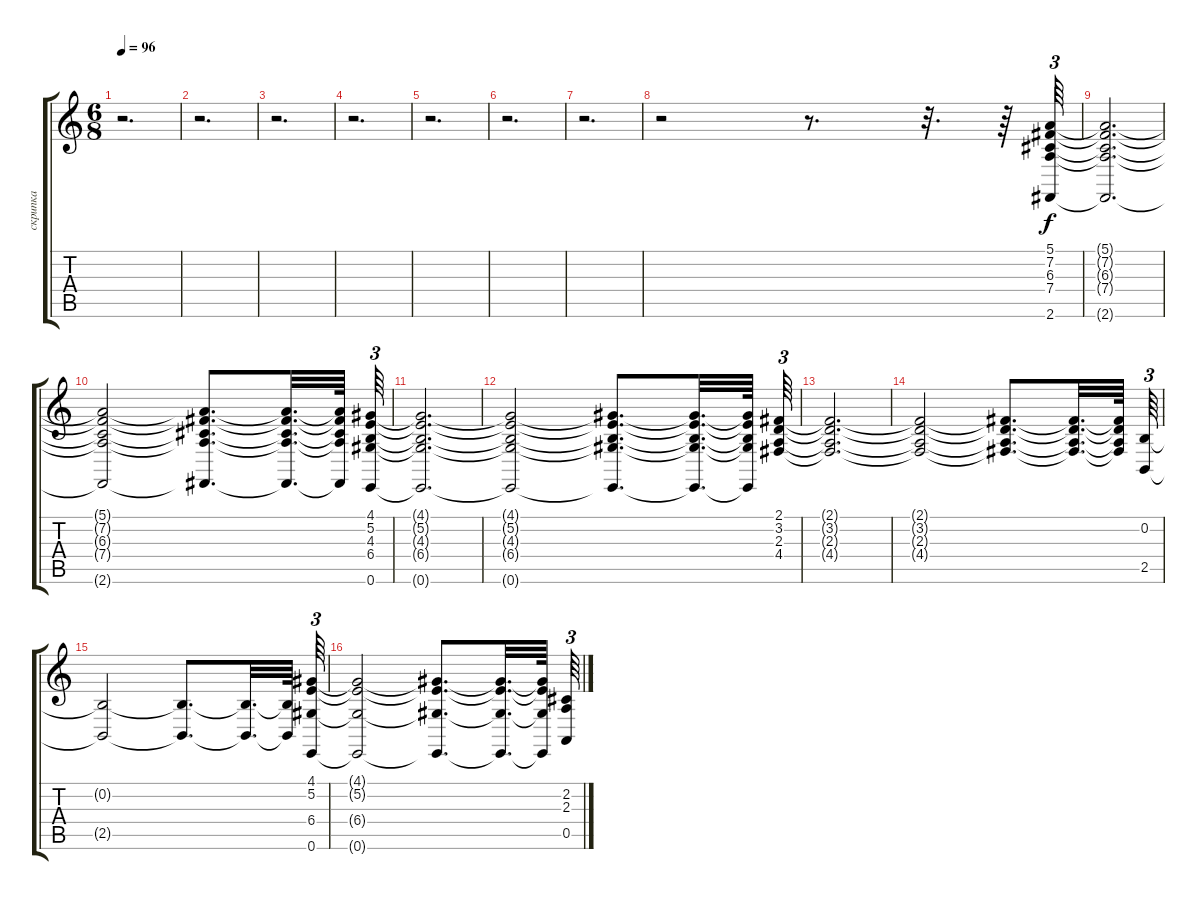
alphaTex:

\track ("скрипка" "скрипка") {instrument stringensemble2}
\staff {score tabs}
\tuning (E4 B3 G3 D3 A2 E2) {hide}
\ts (6 8)
\tempo 96
\clef g2
\ks c
r.2{d dy f} |
r.2{d} |
r.2{d} |
r.2{d} |
r.2{d} |
r.2{d} |
r.2{d} |
r.2 r.8{d} r.32{d} r.64 (5.1 7.2 6.3 7.4 2.6).64{tu (3 2)} |
(5.1{t} 7.2{t} 6.3{t} 7.4{t} 2.6{t}).2{d} |
(5.1{t} 7.2{t} 6.3{t} 7.4{t} 2.6{t}).2 (5.1{t} 7.2{t} 6.3{t} 7.4{t} 2.6{t}).8{d} (5.1{t} 7.2{t} 6.3{t} 7.4{t} 2.6{t}).32{d} (5.1{t} 7.2{t} 6.3{t} 7.4{t} 2.6{t}).64 (4.1 5.2 4.3 6.4 0.6).64{tu (3 2)} |
(4.1{t} 5.2{t} 4.3{t} 6.4{t} 0.6{t}).2{d} |
(4.1{t} 5.2{t} 4.3{t} 6.4{t} 0.6{t}).2 (4.1{t} 5.2{t} 4.3{t} 6.4{t} 0.6{t}).8{d} (4.1{t} 5.2{t} 4.3{t} 6.4{t} 0.6{t}).32{d} (4.1{t} 5.2{t} 4.3{t} 6.4{t} 0.6{t}).64 (2.1 3.2 2.3 4.4).64{tu (3 2)} |
(2.1{t} 3.2{t} 2.3{t} 4.4{t}).2{d} |
(2.1{t} 3.2{t} 2.3{t} 4.4{t}).2 (2.1{t} 3.2{t} 2.3{t} 4.4{t}).8{d} (2.1{t} 3.2{t} 2.3{t} 4.4{t}).32{d} (2.1{t} 3.2{t} 2.3{t} 4.4{t}).64 (0.2 2.5).64{tu (3 2)} |
(0.2{t} 2.5{t}).2 (0.2{t} 2.5{t}).8{d} (0.2{t} 2.5{t}).32{d} (0.2{t} 2.5{t}).64 (4.1 5.2 6.4 0.6).64{tu (3 2)} |
(4.1{t} 5.2{t} 6.4{t} 0.6{t}).2 (4.1{t} 5.2{t} 6.4{t} 0.6{t}).8{d} (4.1{t} 5.2{t} 6.4{t} 0.6{t}).32{d} (4.1{t} 5.2{t} 6.4{t} 0.6{t}).64 (2.2 2.3 0.5).64{tu (3 2)}
